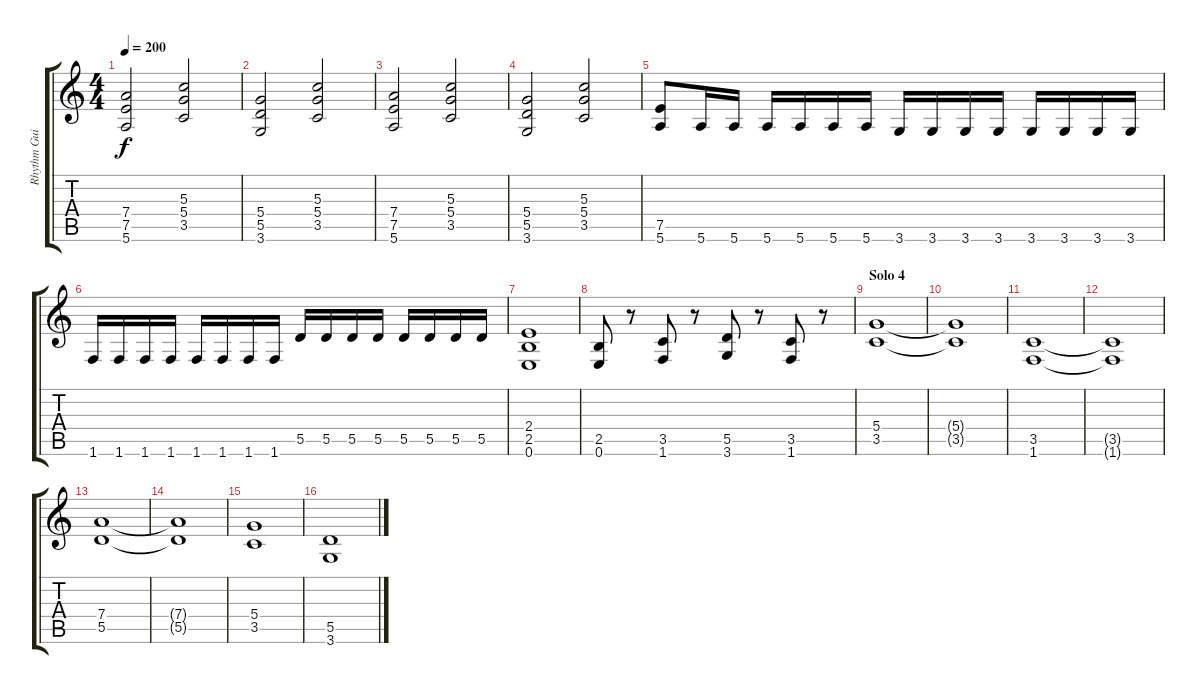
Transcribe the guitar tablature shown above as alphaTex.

\track ("Rhythm Guitar 1" "Rhythm Gui") {instrument distortionguitar}
\staff {score tabs}
\tuning (E4 B3 G3 D3 A2 E2) {hide}
\ts (4 4)
\tempo 200
\clef g2
\ks c
(7.4 7.5 5.6).2{dy f} (5.3 5.4 3.5).2 |
(5.4 5.5 3.6).2 (5.3 5.4 3.5).2 |
(7.4 7.5 5.6).2 (5.3 5.4 3.5).2 |
(5.4 5.5 3.6).2 (5.3 5.4 3.5).2 |
(7.5 5.6).8 5.6.16 5.6.16 5.6.16 5.6.16 5.6.16 5.6.16 3.6.16 3.6.16 3.6.16 3.6.16 3.6.16 3.6.16 3.6.16 3.6.16 |
1.6.16 1.6.16 1.6.16 1.6.16 1.6.16 1.6.16 1.6.16 1.6.16 5.5.16 5.5.16 5.5.16 5.5.16 5.5.16 5.5.16 5.5.16 5.5.16 |
(2.4 2.5 0.6).1 |
(2.5 0.6).8 r.8 (3.5 1.6).8 r.8 (5.5 3.6).8 r.8 (3.5 1.6).8 r.8 |
\section ("" "Solo 4")
(5.4 3.5).1 |
(5.4{t} 3.5{t}).1 |
(3.5 1.6).1 |
(3.5{t} 1.6{t}).1 |
(7.4 5.5).1 |
(7.4{t} 5.5{t}).1 |
(5.4 3.5).1 |
(5.5 3.6).1
